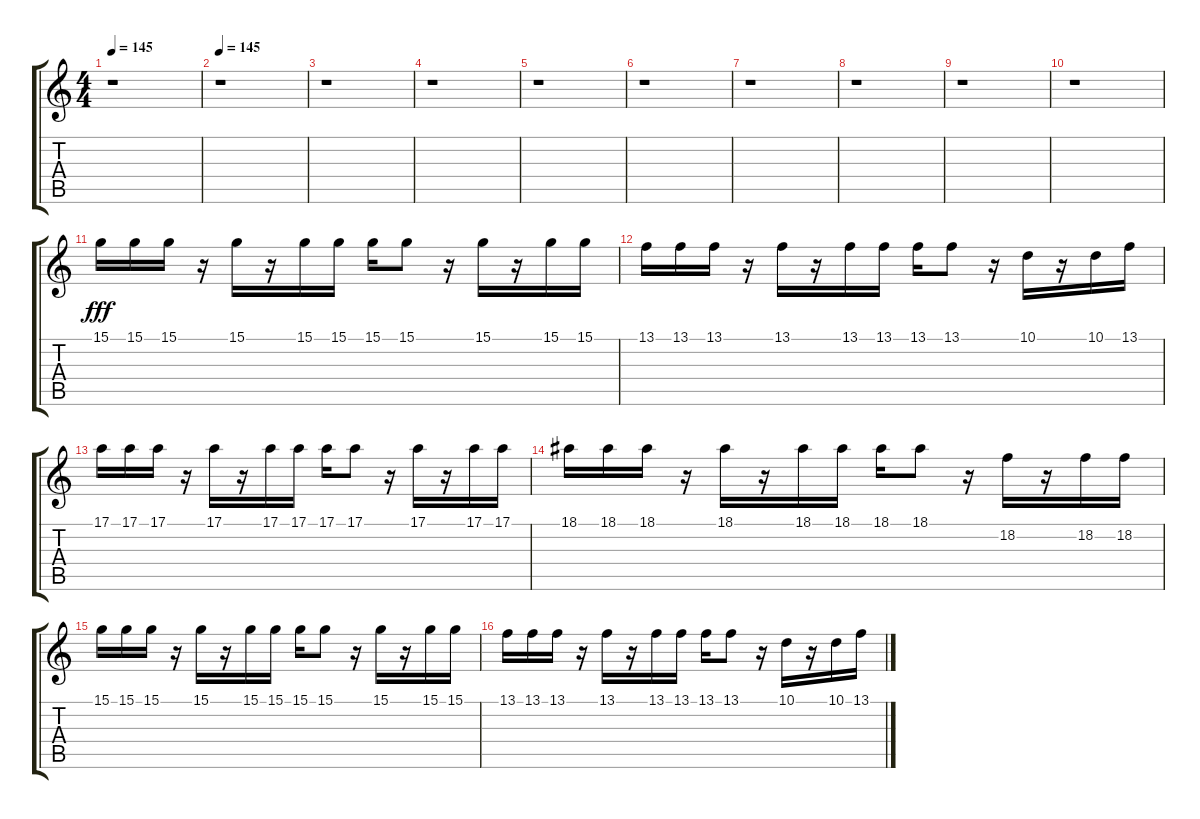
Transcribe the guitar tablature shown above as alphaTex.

\track "" {instrument lead3calliope}
\staff {score tabs}
\tuning (E4 B3 G3 D3 A2 E2) {hide}
\ts (4 4)
\tempo 145
\clef g2
\ks c
r.1{dy fff instrument lead3calliope} |
\tempo 145
r.1 |
r.1 |
r.1 |
r.1 |
r.1 |
r.1 |
r.1 |
r.1 |
r.1 |
15.1.16 15.1.16 15.1.16 r.16 15.1.16 r.16 15.1.16 15.1.16 15.1.16 15.1.8 r.16 15.1.16 r.16 15.1.16 15.1.16 |
13.1.16 13.1.16 13.1.16 r.16 13.1.16 r.16 13.1.16 13.1.16 13.1.16 13.1.8 r.16 10.1.16 r.16 10.1.16 13.1.16 |
17.1.16 17.1.16 17.1.16 r.16 17.1.16 r.16 17.1.16 17.1.16 17.1.16 17.1.8 r.16 17.1.16 r.16 17.1.16 17.1.16 |
18.1.16 18.1.16 18.1.16 r.16 18.1.16 r.16 18.1.16 18.1.16 18.1.16 18.1.8 r.16 18.2.16 r.16 18.2.16 18.2.16 |
15.1.16 15.1.16 15.1.16 r.16 15.1.16 r.16 15.1.16 15.1.16 15.1.16 15.1.8 r.16 15.1.16 r.16 15.1.16 15.1.16 |
13.1.16 13.1.16 13.1.16 r.16 13.1.16 r.16 13.1.16 13.1.16 13.1.16 13.1.8 r.16 10.1.16 r.16 10.1.16 13.1.16
